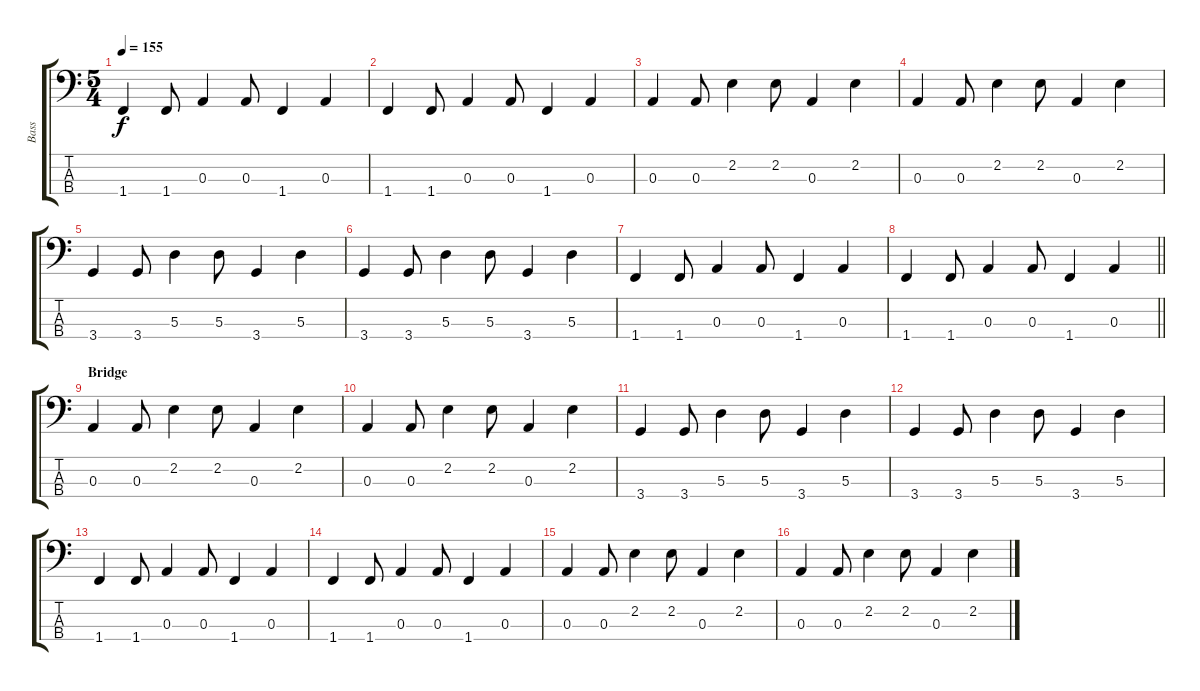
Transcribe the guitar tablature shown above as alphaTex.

\track ("Bass" "Bass") {instrument electricbassfinger}
\staff {score tabs}
\tuning (G2 D2 A1 E1) {hide}
\ts (5 4)
\tempo 155
\clef f4
\ks c
1.4.4{dy f} 1.4.8 0.3.4 0.3.8 1.4.4 0.3.4 |
1.4.4 1.4.8 0.3.4 0.3.8 1.4.4 0.3.4 |
0.3.4 0.3.8 2.2.4 2.2.8 0.3.4 2.2.4 |
0.3.4 0.3.8 2.2.4 2.2.8 0.3.4 2.2.4 |
3.4.4 3.4.8 5.3.4 5.3.8 3.4.4 5.3.4 |
3.4.4 3.4.8 5.3.4 5.3.8 3.4.4 5.3.4 |
1.4.4 1.4.8 0.3.4 0.3.8 1.4.4 0.3.4 |
\barLineRight lightlight
1.4.4 1.4.8 0.3.4 0.3.8 1.4.4 0.3.4 |
\section ("" "Bridge")
0.3.4 0.3.8 2.2.4 2.2.8 0.3.4 2.2.4 |
0.3.4 0.3.8 2.2.4 2.2.8 0.3.4 2.2.4 |
3.4.4 3.4.8 5.3.4 5.3.8 3.4.4 5.3.4 |
3.4.4 3.4.8 5.3.4 5.3.8 3.4.4 5.3.4 |
1.4.4 1.4.8 0.3.4 0.3.8 1.4.4 0.3.4 |
1.4.4 1.4.8 0.3.4 0.3.8 1.4.4 0.3.4 |
0.3.4 0.3.8 2.2.4 2.2.8 0.3.4 2.2.4 |
0.3.4 0.3.8 2.2.4 2.2.8 0.3.4 2.2.4
